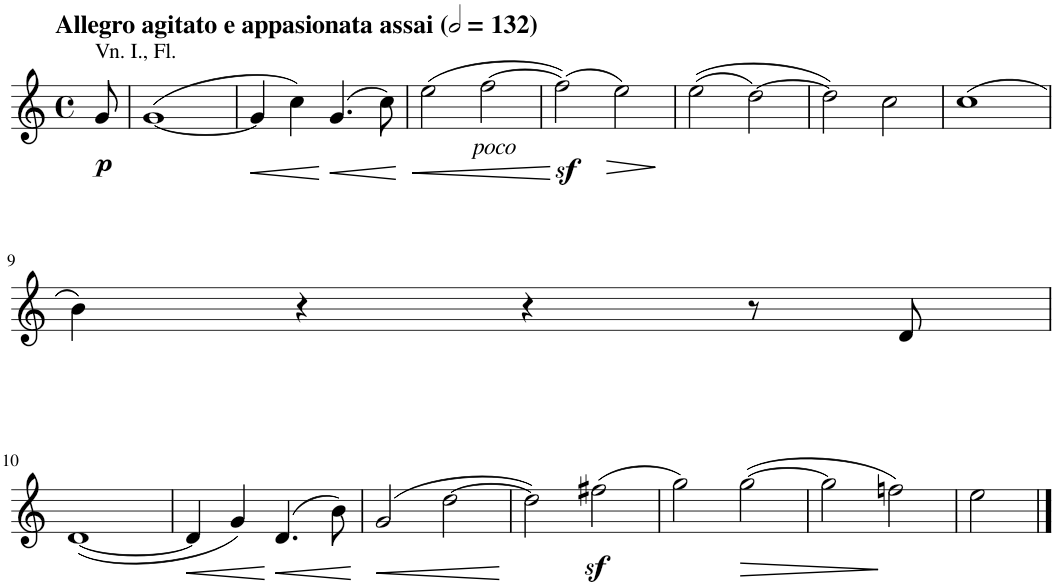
**kern	**dynam
*part1	*part1
*staff1	*staff1
*I"Midi_1	*
*clefG2	*
*k[]	*
*M4/4	*
*met(c)	*
*MM264	*
=1	=1
!LO:TX:a:B:t=Allegro agitato e appasionata assai	!
!LO:TX:a:t=Vn. I., Fl.	!
!	!LO:DY:b
8g/	p
=2	=2
(>[1g	.
=3	=3
!	!LO:HP:b
4g/]	<
4cc\)	.
!	!LO:HP:n=1:b
(>4.g/	[ <
8cc\)	.
.	[
=4	=4
!	!LO:HP:b
(>2ee\	<
!LO:TX:b:i:t=poco	!
[2ff\	.
.	[
=5	=5
(>2ffz<\])	.
!	!LO:HP:b
2ee\)	>
.	]
=6	=6
(>(>2ee\	.
[2dd\)	.
=7	=7
2dd\])	.
2cc\	.
=8	=8
(>1cc	.
!!LO:LB:g=z
=9	=9
4b\)	.
4r	.
4r	.
8r	.
8d/	.
!!LO:LB:g=z
=10	=10
([1d	.
=11	=11
!	!LO:HP:b
4d/]	<
4g/)	.
!	!LO:HP:n=1:b
(4.d/	[ <
8b\)	.
.	[
=12	=12
!	!LO:HP:b
(2g/	<
[2dd\	.
.	[
=13	=13
2dd\])	.
(2ff#Xz<\	.
=14	=14
2gg\)	.
!	!LO:HP:b
([2gg\	>
=15	=15
2gg\]	.
2ffn\)	]
=16	=16
2ee\	.
==	==
*-	*-
